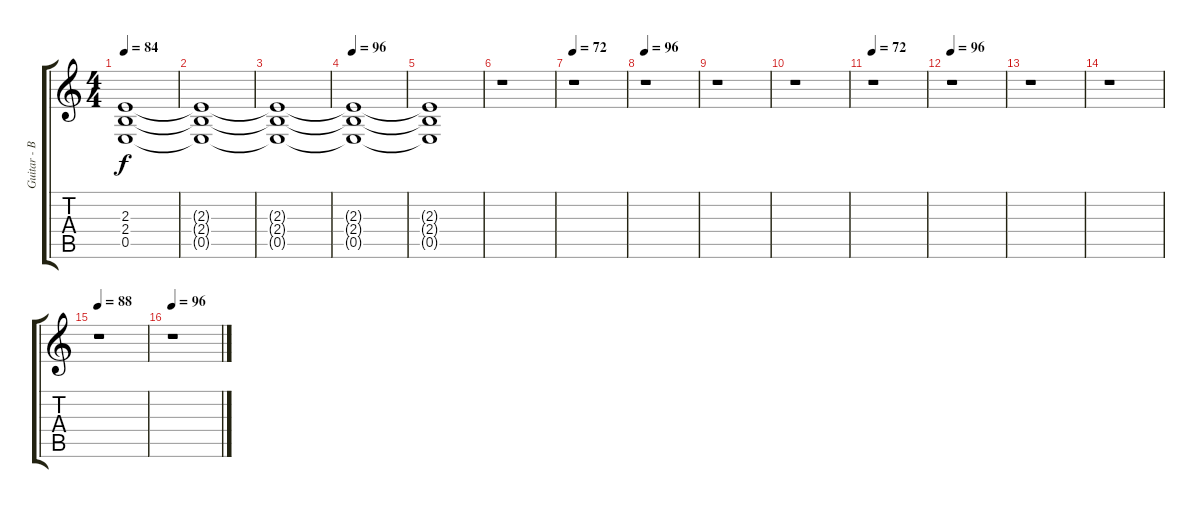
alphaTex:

\track ("Guitar - BEADF#B" "Guitar - B") {instrument electricguitarjazz}
\staff {score tabs}
\tuning (B3 Gb3 D3 A2 E2 B1) {hide}
\ts (4 4)
\tempo 84
\clef g2
\ks c
(2.3{t} 2.4{t} 0.5{t}).1{dy f volume 4} |
(2.3{t} 2.4{t} 0.5{t}).1 |
(2.3{t} 2.4{t} 0.5{t}).1 |
\tempo 96
(2.3{t} 2.4{t} 0.5{t}).1{volume 0} |
(2.3{t} 2.4{t} 0.5{t}).1 |
r.1 |
\tempo 72
r.1 |
\tempo 96
r.1 |
r.1 |
r.1 |
\tempo 72
r.1 |
\tempo 96
r.1 |
r.1 |
r.1 |
\tempo 88
r.1 |
\tempo 96
r.1
